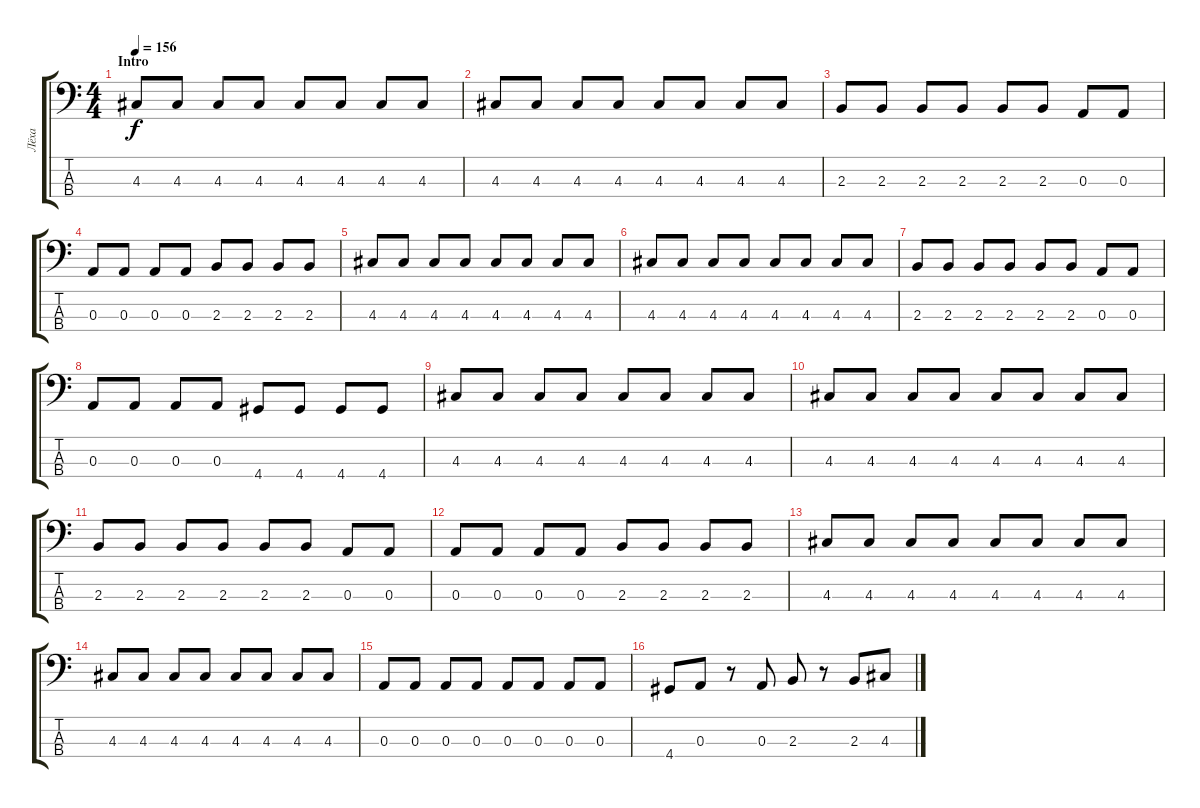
\track ("Лёха" "Лёха") {instrument electricbassfinger}
\staff {score tabs}
\tuning (G2 D2 A1 E1) {hide}
\ts (4 4)
\section ("" "Intro")
\tempo 156
\clef f4
\ks c
4.3.8{dy f} 4.3.8 4.3.8 4.3.8 4.3.8 4.3.8 4.3.8 4.3.8 |
4.3.8 4.3.8 4.3.8 4.3.8 4.3.8 4.3.8 4.3.8 4.3.8 |
2.3.8 2.3.8 2.3.8 2.3.8 2.3.8 2.3.8 0.3.8 0.3.8 |
0.3.8 0.3.8 0.3.8 0.3.8 2.3.8 2.3.8 2.3.8 2.3.8 |
4.3.8 4.3.8 4.3.8 4.3.8 4.3.8 4.3.8 4.3.8 4.3.8 |
4.3.8 4.3.8 4.3.8 4.3.8 4.3.8 4.3.8 4.3.8 4.3.8 |
2.3.8 2.3.8 2.3.8 2.3.8 2.3.8 2.3.8 0.3.8 0.3.8 |
0.3.8 0.3.8 0.3.8 0.3.8 4.4.8 4.4.8 4.4.8 4.4.8 |
4.3.8 4.3.8 4.3.8 4.3.8 4.3.8 4.3.8 4.3.8 4.3.8 |
4.3.8 4.3.8 4.3.8 4.3.8 4.3.8 4.3.8 4.3.8 4.3.8 |
2.3.8 2.3.8 2.3.8 2.3.8 2.3.8 2.3.8 0.3.8 0.3.8 |
0.3.8 0.3.8 0.3.8 0.3.8 2.3.8 2.3.8 2.3.8 2.3.8 |
4.3.8 4.3.8 4.3.8 4.3.8 4.3.8 4.3.8 4.3.8 4.3.8 |
4.3.8 4.3.8 4.3.8 4.3.8 4.3.8 4.3.8 4.3.8 4.3.8 |
0.3.8 0.3.8 0.3.8 0.3.8 0.3.8 0.3.8 0.3.8 0.3.8 |
4.4.8 0.3.8 r.8 0.3.8 2.3.8 r.8 2.3.8 4.3.8
